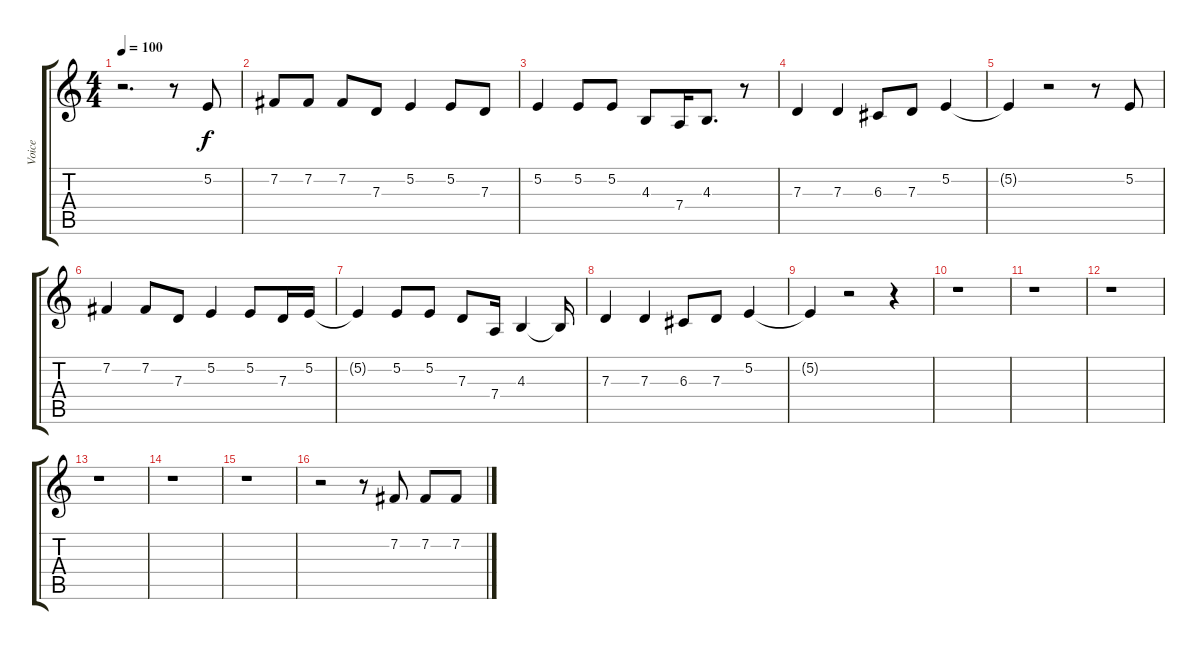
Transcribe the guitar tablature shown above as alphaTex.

\track ("Voice" "Voice") {instrument lead3calliope}
\staff {score tabs}
\tuning (E4 B3 G3 D3 A2 E2) {hide}
\ts (4 4)
\tempo 100
\clef g2
\ks c
r.2{d dy f} r.8 5.2.8 |
7.2.8 7.2.8 7.2.8 7.3.8 5.2.4 5.2.8 7.3.8 |
5.2.4 5.2.8 5.2.8 4.3.8 7.4.16 4.3.8{d} r.8 |
7.3.4 7.3.4 6.3.8 7.3.8 5.2.4 |
5.2{t}.4 r.2 r.8 5.2.8 |
7.2.4 7.2.8 7.3.8 5.2.4 5.2.8 7.3.16 5.2.16 |
5.2{t}.4 5.2.8 5.2.8 7.3.8 7.4.16 4.3.4 4.3{t}.16 |
7.3.4 7.3.4 6.3.8 7.3.8 5.2.4 |
5.2{t}.4 r.2 r.4 |
r.1 |
r.1 |
r.1 |
r.1 |
r.1 |
r.1 |
r.2 r.8 7.2.8 7.2.8 7.2.8
